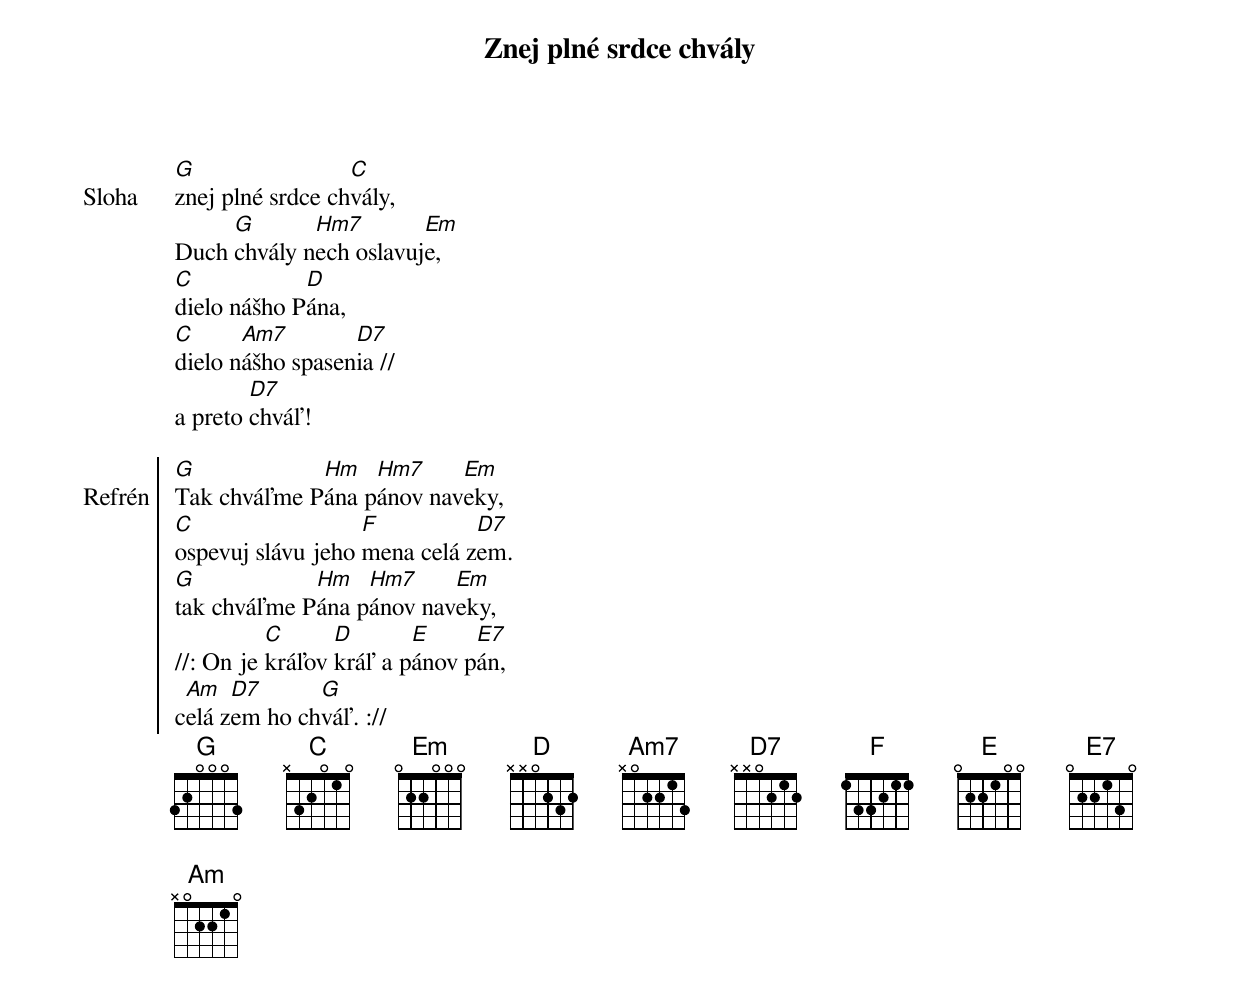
{title: Znej plné srdce chvály}

{sov: Sloha}
[G]znej plné srdce ch[C]vály,
Duch [G]chvály n[Hm7]ech oslavuj[Em]e,
[C]dielo nášho P[D]ána,
[C]dielo n[Am7]ášho spasen[D7]ia //
a preto [D7]chváľ!
{eov}

{soc: Refrén}
[G]Tak chváľme P[Hm]ána p[Hm7]ánov nav[Em]eky,
[C]ospevuj slávu jeho [F]mena celá z[D7]em.
[G]tak chváľme P[Hm]ána p[Hm7]ánov nav[Em]eky,
//: On je [C]kráľov [D]kráľ a p[E]ánov p[E7]án,
c[Am]elá z[D7]em ho ch[G]váľ. ://
{eoc}
